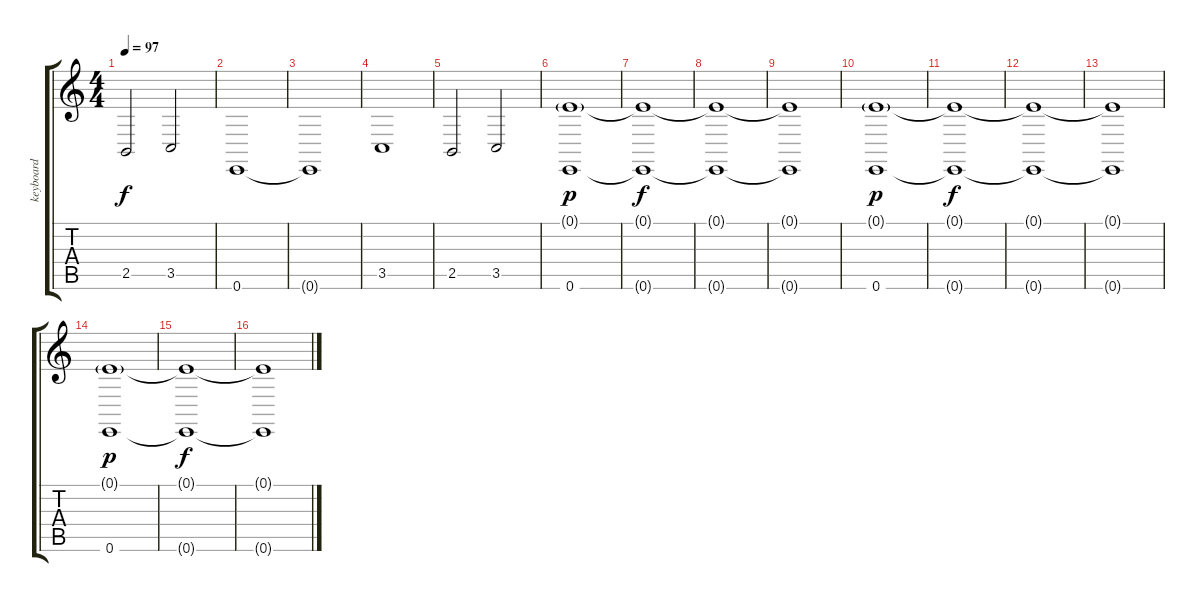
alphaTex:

\track ("keyboard" "keyboard") {instrument stringensemble1}
\staff {score tabs}
\tuning (E4 B3 G3 D3 A2 E2) {hide}
\ts (4 4)
\tempo 97
\clef g2
\ks c
2.5.2{dy f} 3.5.2 |
0.6.1 |
0.6{t}.1 |
3.5.1 |
2.5.2 3.5.2 |
(0.1{g} 0.6).1{dy p} |
(0.1{t} 0.6{t}).1{dy f} |
(0.1{t} 0.6{t}).1 |
(0.1{t} 0.6{t}).1 |
(0.1{g} 0.6).1{dy p} |
(0.1{t} 0.6{t}).1{dy f} |
(0.1{t} 0.6{t}).1 |
(0.1{t} 0.6{t}).1 |
(0.1{g} 0.6).1{dy p} |
(0.1{t} 0.6{t}).1{dy f} |
(0.1{t} 0.6{t}).1
